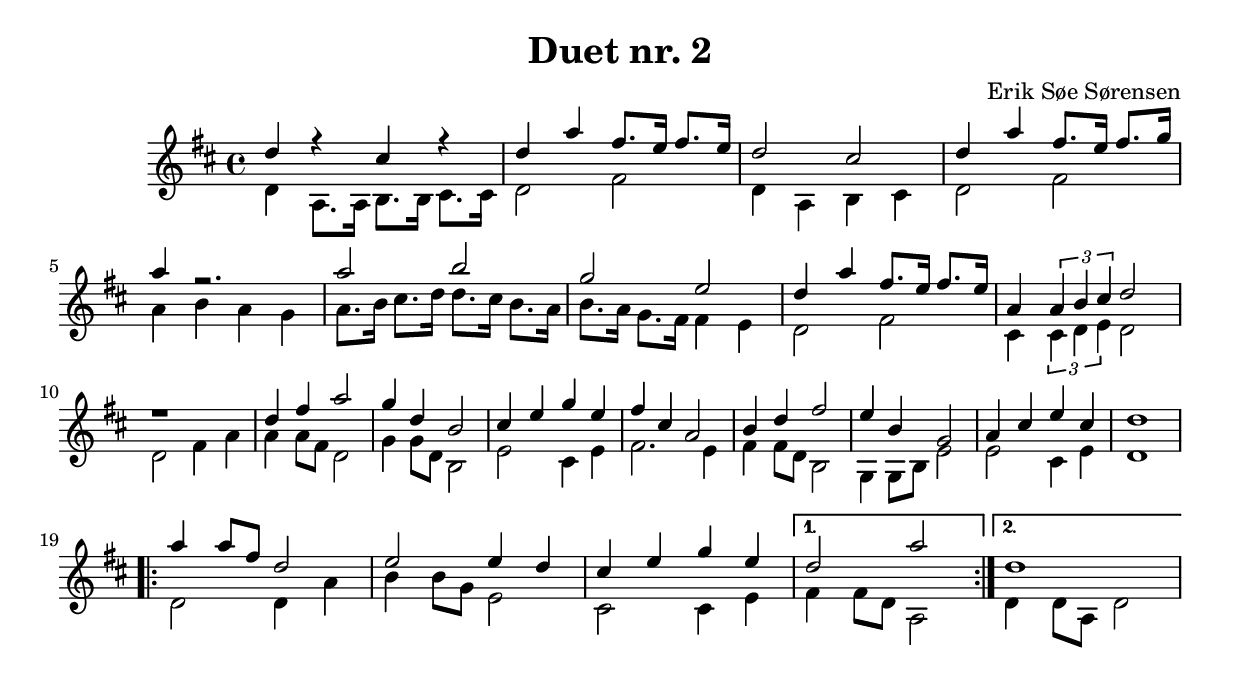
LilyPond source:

%% Mål: Duet, 2 violiner.

%%\include "event-listener.ly"

\version "2.18.2"
\header {
  title = "Duet nr. 2"
  composer = "Erik Søe Sørensen"
}

PartPreOne = {
  <<
    \context Voice = "Violin 1" \relative {
      |c'4 r4 b4 r4
    }
    \context Voice = "Violin 2" \relative {
      |c4 g8. g16 a8. a16 b8. b16 |
    }
  >>
}

PartOne = {
      %% I I I V
      <<
      	\context Voice = "Violin 1" \relative {
	  | c'4 g' e8. d16 e8. d16
	  | c2 b2
	  | c4 g' e8. d16 e8. f16
	  | g4 r2.
	}
	\context Voice = "Violin 2" \relative {
	  | c2 e2
	  | c4 g a b
	  | c2 e2
	  | g4 a g f
	}
	%%{\chordmode {\transpose c c,, {c1 c1 c2 f2 g1}}}
      >>
      %% iii-vi IV
      <<
      	\context Voice = "Violin 1" \relative {
      	  g'2 a2 | f2 d2
      	}
      	\context Voice = "Violin 2" \relative {
      	  | g8. a16 b8. c16
      	  c8. b16 a8. g16 |
      	  | a8. g16 f8. e16
      	  e4 d |
      	}
      >>

      %% I V-I
      <<
      	\context Voice = "Violin 1" \relative {
      	  | c'4 g' e8. d16 e8. d16
      	  | g,4 \tuplet 3/1 {g4 a b} c2 |
      	}
      	\context Voice = "Violin 2" \relative {
      	  c2 e  | b4 \tuplet 3/1 {b4 c d} c2
      	}
      >>

}

PartTwo= {
      <<
      	\context Voice = "Violin 1" \relative {
	  | c'4 g' e8. d16 e8. d16
	  | c8. c16 g8. g16 a4 b4
	  | c4 g' e8. d16 e8. f16
	  | g8. g16 a8. a16 g4 f4
	}
	\context Voice = "Violin 2" \relative {
	  | c4 b a g
	  | c2 d2
	  | c4 b a g
	  | g2 a2
	}
	%%{\chordmode {\transpose c c,, {c1 c1 c2 f2 g1}}}
      >>
      <<
	\context Voice = "Violin 1" \relative {
%	  g'8. f16 f8. e16 e8. d16% | e d c b
	}
	\context Voice = "Violin 2" \relative {
	}
      >>
  }

PartPreX = {
      << % I(4) V(4) I(2)
	\context Voice = "Violin 1" \relative {
	  %%|c'2 d8. c16 d8. c16
	  %%|r2. r8 d'8
	  | r1%c'4. c8 c4 b % <--
	  %%|c'2 c4 b4
	}
	\context Voice = "Violin 2" \relative {	
	  %%|c4 d8 e f4 g
	  %%|c4 g'8 e c4 g' % <--
	  %%|c4 c8 d c4 d
	  %% | c4 e8 g8 g2
	  | c2 e4 g
	}
      >>
  }


PartX = {
  %% Fifth progression:
  %% I IV vii iii
      <<
	\context Voice = "Violin 1" \relative {
	  |c'4 e g2
	  |f4 c a2
	  |b4 d f d
	  |e4 b g2
	}
	\context Voice = "Violin 2" \relative {
	  |g4 g8 e c2
	  |f4 f8 c a2
	  |d2 b4 d4
	  |e2. d4
	}
      >>
  
      %% vi ii V I
      <<
      	\context Voice = "Violin 1" \relative {
      	  |a4 c e2
      	  |d4 a f2
      	  |g4 b d b
      	  |c1
      	}
      	\context Voice = "Violin 2" \relative {
	  |e4 e8 c a2
	  |f4 f8 a d2
%%	  |d4 d8 b d4 d8 b %% Variation
%%	  |d4 b d b        %% Variation
	  |d2 b4 d
	  |c1
      	}
      >>
  }

PartY = {
  %% I ii vii I
  \repeat volta 2 {
    <<
      \context Voice = "Violin 1" \relative {
	% |g4 b d b
	% |c1

	|g'4 g8 e c2
	|d2 d4 c4
	|b4 d f d
      }
      \context Voice = "Violin 2" \relative {
	% |d2 b4 d
	% |c1

	|c2 c4 g'4
	|a4 a8 f d2

	| b2 b4 d4
      }
    >>
  } \alternative {
    <<
      \context Voice = "Violin 1" \relative {
	|c'2 g'2%4 g4
      }
      \context Voice = "Violin 2" \relative {
	| e4 e8 c g2
	%| e4 e8 f g2
      }
    >>
    <<
      \context Voice = "Violin 1" \relative {
	|c'1
      }
      \context Voice = "Violin 2" \relative {
	| c4 c8 g c2
      }
    >>
  }
}

musik = \transpose c d' {
  \time 4/4
  \key c \major
  {
    <<
      %% Create voices:
      \context Voice = "Violin 1" {\voiceOne}
      \context Voice = "Violin 2" {\voiceTwo}
    >>

    \PartPreOne
    \PartOne
    \break
    %\PartTwo
    \PartPreX
    \PartX
    \break
    \PartY
  }
}

\score {
  \musik
  \layout { }
}
%showLastLength = R1*3
\score {
  \new Staff \with {midiInstrument = #"violin"} {
    \unfoldRepeats \musik
  }
  \midi {
    midiInstrument = violin
    \tempo 4 = 120
  }
}
